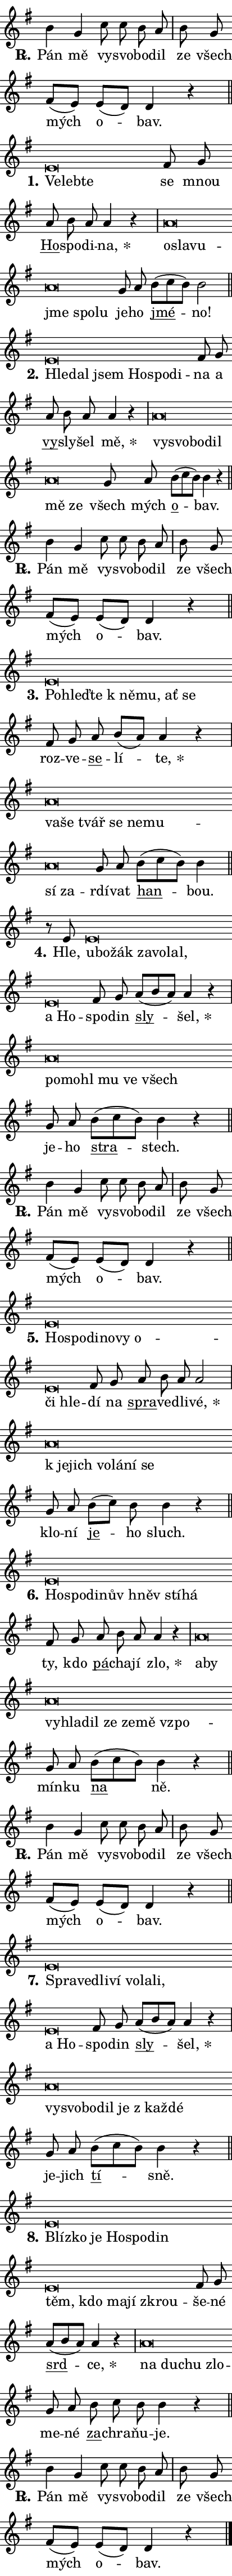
\version "2.22.1"
\header { tagline = "" }
\paper {
  indent = 0\cm
  top-margin = 0\cm
  right-margin = 0\cm
  bottom-margin = 0\cm
  left-margin = 0\cm
  paper-width = 7\cm
  page-breaking = #ly:one-page-breaking
  system-system-spacing.basic-distance = #11
  score-system-spacing.basic-distance = #11
  ragged-last = ##f
}


%% Author: Thomas Morley
%% https://lists.gnu.org/archive/html/lilypond-user/2020-05/msg00002.html
#(define (line-position grob)
"Returns position of @var[grob} in current system:
   @code{'start}, if at first time-step
   @code{'end}, if at last time-step
   @code{'middle} otherwise
"
  (let* ((col (ly:item-get-column grob))
         (ln (ly:grob-object col 'left-neighbor))
         (rn (ly:grob-object col 'right-neighbor))
         (col-to-check-left (if (ly:grob? ln) ln col))
         (col-to-check-right (if (ly:grob? rn) rn col))
         (break-dir-left
           (and
             (ly:grob-property col-to-check-left 'non-musical #f)
             (ly:item-break-dir col-to-check-left)))
         (break-dir-right
           (and
             (ly:grob-property col-to-check-right 'non-musical #f)
             (ly:item-break-dir col-to-check-right))))
        (cond ((eqv? 1 break-dir-left) 'start)
              ((eqv? -1 break-dir-right) 'end)
              (else 'middle))))

#(define (tranparent-at-line-position vctor)
  (lambda (grob)
  "Relying on @code{line-position} select the relevant enry from @var{vctor}.
Used to determine transparency,"
    (case (line-position grob)
      ((end) (not (vector-ref vctor 0)))
      ((middle) (not (vector-ref vctor 1)))
      ((start) (not (vector-ref vctor 2))))))

noteHeadBreakVisibility =
#(define-music-function (break-visibility)(vector?)
"Makes @code{NoteHead}s transparent relying on @var{break-visibility}"
#{
  \override NoteHead.transparent =
    #(tranparent-at-line-position break-visibility)
#})

#(define delete-ledgers-for-transparent-note-heads
  (lambda (grob)
    "Reads whether a @code{NoteHead} is transparent.
If so this @code{NoteHead} is removed from @code{'note-heads} from
@var{grob}, which is supposed to be @code{LedgerLineSpanner}.
As a result ledgers are not printed for this @code{NoteHead}"
    (let* ((nhds-array (ly:grob-object grob 'note-heads))
           (nhds-list
             (if (ly:grob-array? nhds-array)
                 (ly:grob-array->list nhds-array)
                 '()))
           ;; Relies on the transparent-property being done before
           ;; Staff.LedgerLineSpanner.after-line-breaking is executed.
           ;; This is fragile ...
           (to-keep
             (remove
               (lambda (nhd)
                 (ly:grob-property nhd 'transparent #f))
               nhds-list)))
      ;; TODO find a better method to iterate over grob-arrays, similiar
      ;; to filter/remove etc for lists
      ;; For now rebuilt from scratch
      (set! (ly:grob-object grob 'note-heads)  '())
      (for-each
        (lambda (nhd)
          (ly:pointer-group-interface::add-grob grob 'note-heads nhd))
        to-keep))))

hideNotes = {
  \noteHeadBreakVisibility #begin-of-line-visible
}
unHideNotes = {
  \noteHeadBreakVisibility #all-visible
}

% work-around for resetting accidentals
% https://lilypond.org/doc/v2.23/Documentation/notation/displaying-rhythms#unmetered-music
cadenzaMeasure = {
  \cadenzaOff
  \partial 1024 s1024
  \cadenzaOn
}

#(define-markup-command (accent layout props text) (markup?)
  "Underline accented syllable"
  (interpret-markup layout props
    #{\markup \override #'(offset . 4.3) \underline { #text }#}))

responsum = \markup \concat {
  "R" \hspace #-1.05 \path #0.1 #'((moveto 0 0.07) (lineto 0.9 0.8)) \hspace #0.05 "."
}

\layout {
    \context {
        \Staff
        \remove "Time_signature_engraver"
        \override LedgerLineSpanner.after-line-breaking = #delete-ledgers-for-transparent-note-heads
    }
    \context {
        \Voice {
            \override NoteHead.output-attributes = #'((class . "notehead"))
            \override Hairpin.height = #0.55
        }
    }
    \context {
        \Lyrics {
            \override StanzaNumber.output-attributes = #'((class . "stanzanumber"))
            \override LyricSpace.minimum-distance = #0.9
            \override LyricText.font-name = #"TeX Gyre Schola"
            \override LyricText.font-size = 1
            \override StanzaNumber.font-name = #"TeX Gyre Schola Bold"
            \override StanzaNumber.font-size = 1
        }
    }
}

% magnetic-lyrics.ily
%
%   written by
%     Jean Abou Samra <jean@abou-samra.fr>
%     Werner Lemberg <wl@gnu.org>
%
%   adapted by
%     Jiri Hon <jiri.hon@gmail.com>
%
% Version 2022-Apr-15

% https://www.mail-archive.com/lilypond-user@gnu.org/msg149350.html

#(define (Left_hyphen_pointer_engraver context)
   "Collect syllable-hyphen-syllable occurrences in lyrics and store
them in properties.  This engraver only looks to the left.  For
example, if the lyrics input is @code{foo -- bar}, it does the
following.

@itemize @bullet
@item
Set the @code{text} property of the @code{LyricHyphen} grob between
@q{foo} and @q{bar} to @code{foo}.

@item
Set the @code{left-hyphen} property of the @code{LyricText} grob with
text @q{foo} to the @code{LyricHyphen} grob between @q{foo} and
@q{bar}.
@end itemize

Use this auxiliary engraver in combination with the
@code{lyric-@/text::@/apply-@/magnetic-@/offset!} hook."
   (let ((hyphen #f)
         (text #f))
     (make-engraver
      (acknowledgers
       ((lyric-syllable-interface engraver grob source-engraver)
        (set! text grob)))
      (end-acknowledgers
       ((lyric-hyphen-interface engraver grob source-engraver)
        ;(when (not (grob::has-interface grob 'lyric-space-interface))
          (set! hyphen grob)));)
      ((stop-translation-timestep engraver)
       (when (and text hyphen)
         (ly:grob-set-object! text 'left-hyphen hyphen))
       (set! text #f)
       (set! hyphen #f)))))

#(define (lyric-text::apply-magnetic-offset! grob)
   "If the space between two syllables is less than the value in
property @code{LyricText@/.details@/.squash-threshold}, move the right
syllable to the left so that it gets concatenated with the left
syllable.

Use this function as a hook for
@code{LyricText@/.after-@/line-@/breaking} if the
@code{Left_@/hyphen_@/pointer_@/engraver} is active."
   (let ((hyphen (ly:grob-object grob 'left-hyphen #f)))
     (when hyphen
       (let ((left-text (ly:spanner-bound hyphen LEFT)))
         (when (grob::has-interface left-text 'lyric-syllable-interface)
           (let* ((common (ly:grob-common-refpoint grob left-text X))
                  (this-x-ext (ly:grob-extent grob common X))
                  (left-x-ext
                   (begin
                     ;; Trigger magnetism for left-text.
                     (ly:grob-property left-text 'after-line-breaking)
                     (ly:grob-extent left-text common X)))
                  ;; `delta` is the gap width between two syllables.
                  (delta (- (interval-start this-x-ext)
                            (interval-end left-x-ext)))
                  (details (ly:grob-property grob 'details))
                  (threshold (assoc-get 'squash-threshold details 0.2)))
             (when (< delta threshold)
               (let* (;; We have to manipulate the input text so that
                      ;; ligatures crossing syllable boundaries are not
                      ;; disabled.  For languages based on the Latin
                      ;; script this is essentially a beautification.
                      ;; However, for non-Western scripts it can be a
                      ;; necessity.
                      (lt (ly:grob-property left-text 'text))
                      (rt (ly:grob-property grob 'text))
                      (is-space (grob::has-interface hyphen 'lyric-space-interface))
                      (space (if is-space " " ""))
                      (space-markup (grob-interpret-markup grob " "))
                      (space-size (interval-length (ly:stencil-extent space-markup X)))
                      (extra-delta (if is-space space-size 0))
                      ;; Append new syllable.
                      (ltrt-space (if (and (string? lt) (string? rt))
                                (string-append lt space rt)
                                (make-concat-markup (list lt space rt))))
                      ;; Right-align `ltrt` to the right side.
                      (ltrt-space-markup (grob-interpret-markup
                               grob
                               (make-translate-markup
                                (cons (interval-length this-x-ext) 0)
                                (make-right-align-markup ltrt-space)))))
                 (begin
                   ;; Don't print `left-text`.
                   (ly:grob-set-property! left-text 'stencil #f)
                   ;; Set text and stencil (which holds all collected
                   ;; syllables so far) and shift it to the left.
                   (ly:grob-set-property! grob 'text ltrt-space)
                   (ly:grob-set-property! grob 'stencil ltrt-space-markup)
                   (ly:grob-translate-axis! grob (- (- delta extra-delta)) X))))))))))


#(define (lyric-hyphen::displace-bounds-first grob)
   ;; Make very sure this callback isn't triggered too early.
   (let ((left (ly:spanner-bound grob LEFT))
         (right (ly:spanner-bound grob RIGHT)))
     (ly:grob-property left 'after-line-breaking)
     (ly:grob-property right 'after-line-breaking)
     (ly:lyric-hyphen::print grob)))

squashThreshold = #0.4

\layout {
  \context {
    \Lyrics
    \consists #Left_hyphen_pointer_engraver
    \override LyricText.after-line-breaking =
      #lyric-text::apply-magnetic-offset!
    \override LyricHyphen.stencil = #lyric-hyphen::displace-bounds-first
    \override LyricText.details.squash-threshold = \squashThreshold
    \override LyricHyphen.minimum-distance = 0
    \override LyricHyphen.minimum-length = \squashThreshold
  }
}

squash = \override LyricText.details.squash-threshold = 9999
unSquash = \override LyricText.details.squash-threshold = \squashThreshold

left = \override LyricText.self-alignment-X = #LEFT
unLeft = \revert LyricText.self-alignment-X

starOffset = #(lambda (grob) 
                (let ((x_offset (ly:self-alignment-interface::aligned-on-x-parent grob)))
                  (if (= x_offset 0) 0 (+ x_offset 1.2))))

star = #(define-music-function (syllable)(string?)
"Append star separator at the end of a syllable"
#{
  \once \override LyricText.X-offset = #starOffset
  \lyricmode { \markup {
    #syllable
    \override #'((font-name . "TeX Gyre Schola Bold")) \hspace #0.2 \lower #0.65 \larger "*"
  } }
#})

starAccent = #(define-music-function (syllable)(string?)
"Append star separator at the end of a syllable and make accent"
#{
  \once \override LyricText.X-offset = #starOffset
  \lyricmode { \markup {
    \accent #syllable
    \override #'((font-name . "TeX Gyre Schola Bold")) \hspace #0.2 \lower #0.65 \larger "*"
  } }
#})

breath = #(define-music-function (syllable)(string?)
"Append breathing indicator at the end of a syllable"
#{
  \lyricmode { \markup { #syllable "+" } }
#})

optionalBreath = #(define-music-function (syllable)(string?)
"Append optional breathing indicator at the end of a syllable"
#{
  \lyricmode { \markup { #syllable "(+)" } }
#})


\score {
    <<
        \new Voice = "melody" { \cadenzaOn \key g \major \relative { b'4 g c8 c b a \cadenzaMeasure \bar "|" b g \bar "" fis[( e)] \bar "" e[( d)] d4 r \cadenzaMeasure \bar "||" \break }
\relative { e'\breve*1/16 \hideNotes \breve*1/16 \breve*1/16 \bar "" \unHideNotes fis8 g \bar "" a b a a4 r \cadenzaMeasure \bar "|" a\breve*1/16 \hideNotes \breve*1/16 \bar "" \breve*1/16 \bar "" \breve*1/16 \bar "" \breve*1/16 \breve*1/16 \bar "" \unHideNotes g8 a \bar "" b[( c b)] b2 \cadenzaMeasure \bar "||" \break }
\relative { e'\breve*1/16 \hideNotes \breve*1/16 \bar "" \breve*1/16 \bar "" \breve*1/16 \bar "" \breve*1/16 \breve*1/16 \bar "" \unHideNotes fis8 g \bar "" a b a a4 r \cadenzaMeasure \bar "|" a\breve*1/16 \hideNotes \breve*1/16 \bar "" \breve*1/16 \bar "" \breve*1/16 \bar "" \breve*1/16 \breve*1/16 \bar "" \unHideNotes g8 a \bar "" b[( c b)] b4 r \cadenzaMeasure \bar "||" \break }
\relative { b'4 g c8 c b a \cadenzaMeasure \bar "|" b g \bar "" fis[( e)] \bar "" e[( d)] d4 r \cadenzaMeasure \bar "||" \break }
\relative { e'\breve*1/16 \hideNotes \breve*1/16 \bar "" \breve*1/16 \bar "" \breve*1/16 \bar "" \breve*1/16 \bar "" \breve*1/16 \breve*1/16 \bar "" \unHideNotes fis8 g \bar "" a b[( a)] a4 r \cadenzaMeasure \bar "|" a\breve*1/16 \hideNotes \breve*1/16 \bar "" \breve*1/16 \bar "" \breve*1/16 \bar "" \breve*1/16 \bar "" \breve*1/16 \bar "" \breve*1/16 \breve*1/16 \bar "" \unHideNotes g8 a \bar "" b[( c b)] b4 \cadenzaMeasure \bar "||" \break }
\relative { r8 e' e\breve*1/16 \hideNotes \breve*1/16 \bar "" \breve*1/16 \bar "" \breve*1/16 \bar "" \breve*1/16 \bar "" \breve*1/16 \bar "" \breve*1/16 \breve*1/16 \bar "" \unHideNotes fis8 g \bar "" a[( b a)] a4 r \cadenzaMeasure \bar "|" a\breve*1/16 \hideNotes \breve*1/16 \bar "" \breve*1/16 \bar "" \breve*1/16 \bar "" \breve*1/16 \breve*1/16 \bar "" \unHideNotes g8 a \bar "" b[( c b)] b4 r \cadenzaMeasure \bar "||" \break }
\relative { b'4 g c8 c b a \cadenzaMeasure \bar "|" b g \bar "" fis[( e)] \bar "" e[( d)] d4 r \cadenzaMeasure \bar "||" \break }
\relative { e'\breve*1/16 \hideNotes \breve*1/16 \bar "" \breve*1/16 \bar "" \breve*1/16 \bar "" \breve*1/16 \bar "" \breve*1/16 \bar "" \breve*1/16 \breve*1/16 \bar "" \unHideNotes fis8 g \bar "" a b a a2 \cadenzaMeasure \bar "|" a\breve*1/16 \hideNotes \breve*1/16 \bar "" \breve*1/16 \bar "" \breve*1/16 \bar "" \breve*1/16 \breve*1/16 \bar "" \unHideNotes g8 a \bar "" b[( c)] b b4 r \cadenzaMeasure \bar "||" \break }
\relative { e'\breve*1/16 \hideNotes \breve*1/16 \bar "" \breve*1/16 \bar "" \breve*1/16 \bar "" \breve*1/16 \bar "" \breve*1/16 \breve*1/16 \bar "" \unHideNotes fis8 g \bar "" a b a a4 r \cadenzaMeasure \bar "|" a\breve*1/16 \hideNotes \breve*1/16 \bar "" \breve*1/16 \bar "" \breve*1/16 \bar "" \breve*1/16 \bar "" \breve*1/16 \bar "" \breve*1/16 \bar "" \breve*1/16 \breve*1/16 \bar "" \unHideNotes g8 a \bar "" b[( c b)] b4 r \cadenzaMeasure \bar "||" \break }
\relative { b'4 g c8 c b a \cadenzaMeasure \bar "|" b g \bar "" fis[( e)] \bar "" e[( d)] d4 r \cadenzaMeasure \bar "||" \break }
\relative { e'\breve*1/16 \hideNotes \breve*1/16 \bar "" \breve*1/16 \bar "" \breve*1/16 \bar "" \breve*1/16 \bar "" \breve*1/16 \bar "" \breve*1/16 \bar "" \breve*1/16 \breve*1/16 \bar "" \unHideNotes fis8 g \bar "" a[( b a)] a4 r \cadenzaMeasure \bar "|" a\breve*1/16 \hideNotes \breve*1/16 \bar "" \breve*1/16 \bar "" \breve*1/16 \bar "" \breve*1/16 \bar "" \breve*1/16 \breve*1/16 \bar "" \unHideNotes g8 a \bar "" b[( c b)] b4 r \cadenzaMeasure \bar "||" \break }
\relative { e'\breve*1/16 \hideNotes \breve*1/16 \bar "" \breve*1/16 \bar "" \breve*1/16 \bar "" \breve*1/16 \bar "" \breve*1/16 \bar "" \breve*1/16 \bar "" \breve*1/16 \bar "" \breve*1/16 \bar "" \breve*1/16 \breve*1/16 \bar "" \unHideNotes fis8 g \bar "" a[( b a)] a4 r \cadenzaMeasure \bar "|" a\breve*1/16 \hideNotes \breve*1/16 \bar "" \breve*1/16 \breve*1/16 \bar "" \unHideNotes g8 a \bar "" b c b b4 r \cadenzaMeasure \bar "||" \break }
\relative { b'4 g c8 c b a \cadenzaMeasure \bar "|" b g \bar "" fis[( e)] \bar "" e[( d)] d4 r \cadenzaMeasure \bar "||" \break } \bar "|." }
        \new Lyrics \lyricsto "melody" { \lyricmode { \set stanza = \responsum
Pán mě vy -- svo -- bo -- dil ze všech mých o -- bav.
\set stanza = "1."
\left Ve -- \squash leb -- te \unLeft \unSquash se mnou \markup \accent Ho -- spo -- di -- \star na, \left o -- \squash sla -- vu -- jme spo -- lu \unLeft \unSquash je -- ho \markup \accent jmé -- no!
\set stanza = "2."
\left Hle -- \squash dal jsem Ho -- spo -- di -- \unLeft \unSquash na a \markup \accent vy -- sly -- šel \star mě, \left vy -- \squash svo -- bo -- dil mě ze \unLeft \unSquash všech mých \markup \accent o -- bav.
\set stanza = \responsum
Pán mě vy -- svo -- bo -- dil ze všech mých o -- bav.
\set stanza = "3."
\left Po -- \squash hleď -- te "k ně" -- mu, ať se \unLeft \unSquash roz -- ve -- \markup \accent se -- lí -- \star te, \left va -- \squash še tvář se ne -- mu -- sí za -- \unLeft \unSquash rdí -- vat \markup \accent han -- bou.
\set stanza = "4."
Hle, \left u -- \squash bo -- žák za -- vo -- lal, a Ho -- \unLeft \unSquash spo -- din \markup \accent sly -- \star šel, \left po -- \squash mo -- hl mu ve všech \unLeft \unSquash je -- ho \markup \accent stra -- stech.
\set stanza = \responsum
Pán mě vy -- svo -- bo -- dil ze všech mých o -- bav.
\set stanza = "5."
\left Ho -- \squash spo -- di -- no -- vy o -- či hle -- \unLeft \unSquash dí na \markup \accent spra -- ve -- dli -- \star vé, \left "k je" -- \squash jich vo -- lá -- ní se \unLeft \unSquash klo -- ní \markup \accent je -- ho sluch.
\set stanza = "6."
\left Ho -- \squash spo -- di -- nův hněv stí -- há \unLeft \unSquash ty, kdo \markup \accent pá -- cha -- jí \star zlo, \left a -- \squash by vy -- hla -- dil ze ze -- mě vzpo -- \unLeft \unSquash mín -- ku \markup \accent na ně.
\set stanza = \responsum
Pán mě vy -- svo -- bo -- dil ze všech mých o -- bav.
\set stanza = "7."
\left Spra -- \squash ve -- dli -- ví vo -- la -- li, a Ho -- \unLeft \unSquash spo -- din \markup \accent sly -- \star šel, \left vy -- \squash svo -- bo -- dil je "z kaž" -- dé \unLeft \unSquash je -- jich \markup \accent tí -- sně.
\set stanza = "8."
\left Blíz -- \squash ko je Ho -- spo -- din těm, kdo ma -- jí zkrou -- \unLeft \unSquash še -- né \markup \accent srd -- \star ce, \left na \squash du -- chu zlo -- \unLeft \unSquash me -- né \markup \accent za -- chra -- ňu -- je.
\set stanza = \responsum
Pán mě vy -- svo -- bo -- dil ze všech mých o -- bav. } }
    >>
    \layout {}
}
